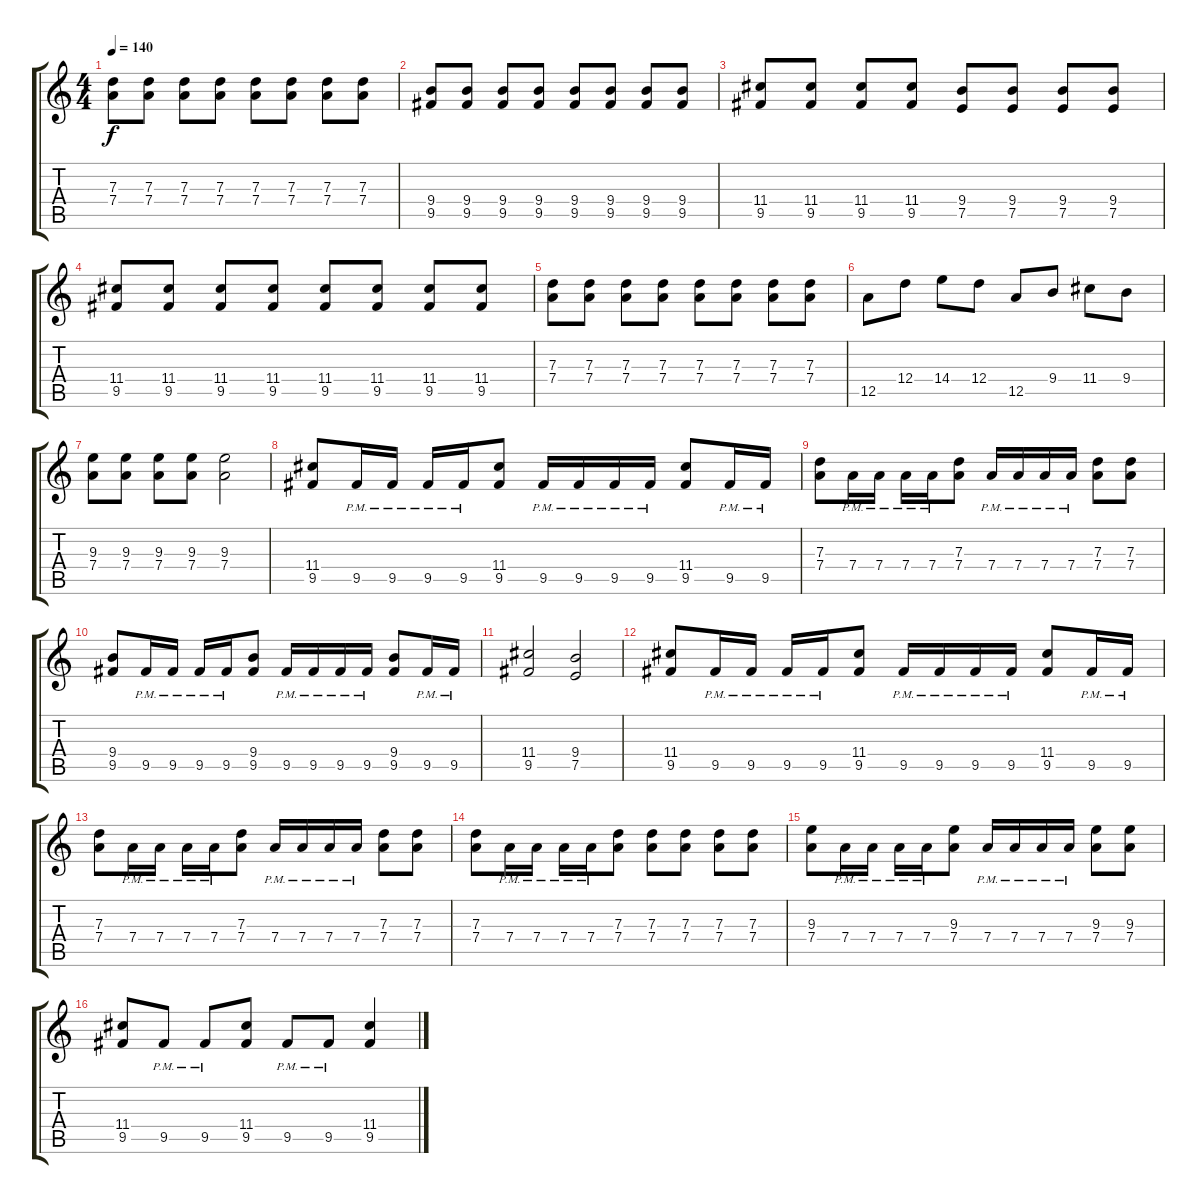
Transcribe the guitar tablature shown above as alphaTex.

\track "" {instrument overdrivenguitar}
\staff {score tabs}
\tuning (E4 B3 G3 D3 A2 E2) {hide}
\ts (4 4)
\tempo 140
\clef g2
\ks c
(7.3 7.4).8{dy f} (7.3 7.4).8 (7.3 7.4).8 (7.3 7.4).8 (7.3 7.4).8 (7.3 7.4).8 (7.3 7.4).8 (7.3 7.4).8 |
(9.4 9.5).8 (9.4 9.5).8 (9.4 9.5).8 (9.4 9.5).8 (9.4 9.5).8 (9.4 9.5).8 (9.4 9.5).8 (9.4 9.5).8 |
(11.4 9.5).8 (11.4 9.5).8 (11.4 9.5).8 (11.4 9.5).8 (9.4 7.5).8 (9.4 7.5).8 (9.4 7.5).8 (9.4 7.5).8 |
(11.4 9.5).8 (11.4 9.5).8 (11.4 9.5).8 (11.4 9.5).8 (11.4 9.5).8 (11.4 9.5).8 (11.4 9.5).8 (11.4 9.5).8 |
(7.3 7.4).8 (7.3 7.4).8 (7.3 7.4).8 (7.3 7.4).8 (7.3 7.4).8 (7.3 7.4).8 (7.3 7.4).8 (7.3 7.4).8 |
12.5.8 12.4.8 14.4.8 12.4.8 12.5.8 9.4.8 11.4.8 9.4.8 |
(9.3 7.4).8 (9.3 7.4).8 (9.3 7.4).8 (9.3 7.4).8 (9.3 7.4).2 |
(11.4 9.5).8 9.5{pm}.16 9.5{pm}.16 9.5{pm}.16 9.5{pm}.16 (11.4 9.5).8 9.5{pm}.16 9.5{pm}.16 9.5{pm}.16 9.5{pm}.16 (11.4 9.5).8 9.5{pm}.16 9.5{pm}.16 |
(7.3 7.4).8 7.4{pm}.16 7.4{pm}.16 7.4{pm}.16 7.4{pm}.16 (7.3 7.4).8 7.4{pm}.16 7.4{pm}.16 7.4{pm}.16 7.4{pm}.16 (7.3 7.4).8 (7.3 7.4).8 |
(9.4 9.5).8 9.5{pm}.16 9.5{pm}.16 9.5{pm}.16 9.5{pm}.16 (9.4 9.5).8 9.5{pm}.16 9.5{pm}.16 9.5{pm}.16 9.5{pm}.16 (9.4 9.5).8 9.5{pm}.16 9.5{pm}.16 |
(11.4 9.5).2 (9.4 7.5).2 |
(11.4 9.5).8 9.5{pm}.16 9.5{pm}.16 9.5{pm}.16 9.5{pm}.16 (11.4 9.5).8 9.5{pm}.16 9.5{pm}.16 9.5{pm}.16 9.5{pm}.16 (11.4 9.5).8 9.5{pm}.16 9.5{pm}.16 |
(7.3 7.4).8 7.4{pm}.16 7.4{pm}.16 7.4{pm}.16 7.4{pm}.16 (7.3 7.4).8 7.4{pm}.16 7.4{pm}.16 7.4{pm}.16 7.4{pm}.16 (7.3 7.4).8 (7.3 7.4).8 |
(7.3 7.4).8 7.4{pm}.16 7.4{pm}.16 7.4{pm}.16 7.4{pm}.16 (7.3 7.4).8 (7.3 7.4).8 (7.3 7.4).8 (7.3 7.4).8 (7.3 7.4).8 |
(9.3 7.4).8 7.4{pm}.16 7.4{pm}.16 7.4{pm}.16 7.4{pm}.16 (9.3 7.4).8 7.4{pm}.16 7.4{pm}.16 7.4{pm}.16 7.4{pm}.16 (9.3 7.4).8 (9.3 7.4).8 |
(11.4 9.5).8 9.5{pm}.8 9.5{pm}.8 (11.4 9.5).8 9.5{pm}.8 9.5{pm}.8 (11.4 9.5).4
